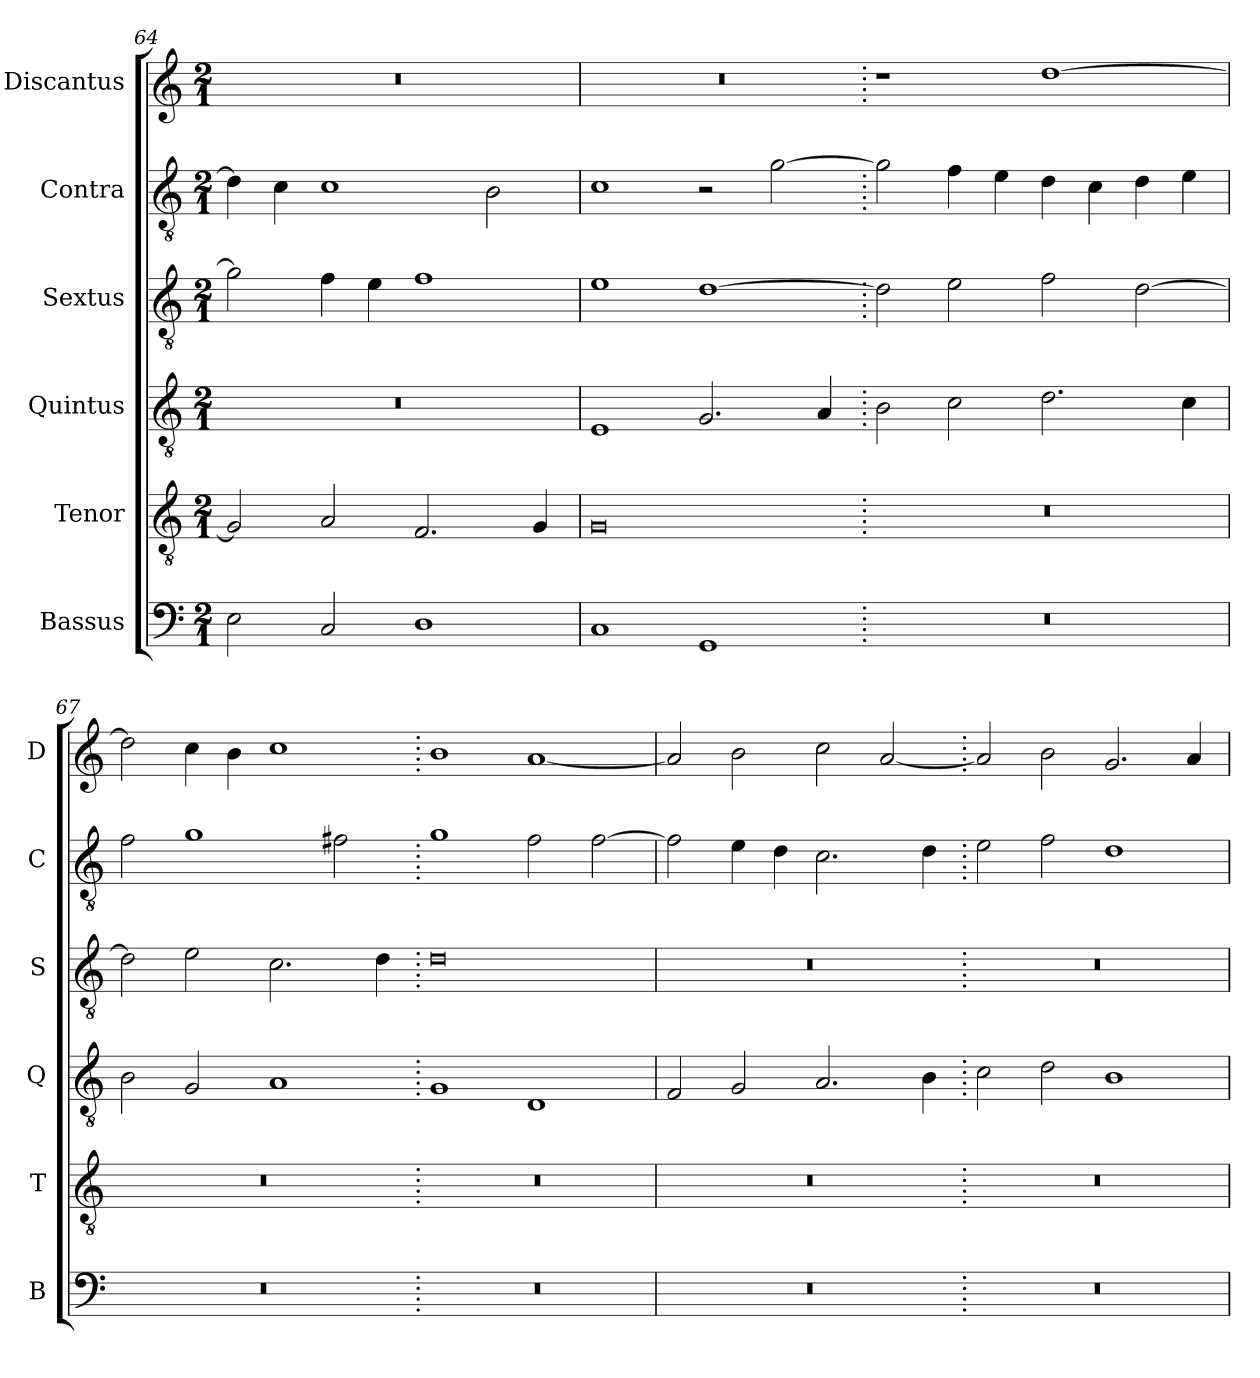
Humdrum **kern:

**kern	**kern	**kern	**kern	**kern	**kern
*part6	*part5	*part4	*part3	*part2	*part1
*staff6	*staff5	*staff4	*staff3	*staff2	*staff1
*I"Bassus	*I"Tenor	*I"Quintus	*I"Sextus	*I"Contra	*I"Discantus
*I'B	*I'T	*I'Q	*I'S	*I'C	*I'D
*clefF4	*clefGv2	*clefGv2	*clefGv2	*clefGv2	*clefG2
*k[]	*k[]	*k[]	*k[]	*k[]	*k[]
*M2/1	*M2/1	*M2/1	*M2/1	*M2/1	*M2/1
=64	=64	=64	=64	=64	=64
2E\	2G/]	0r	2g\]	4d\]	0r
.	.	.	.	4c\	.
2C/	2A/	.	4f\	1c	.
.	.	.	4e\	.	.
1D	2.F/	.	1f	.	.
.	.	.	.	2B\	.
.	4G/	.	.	.	.
=65	=65	=65	=65	=65	=65
1C	0G	1E	1e	1c	0r
1GG	.	2.G/	[1d	2r	.
.	.	.	.	[2g\	.
.	.	4A/	.	.	.
=66.	=66.	=66.	=66.	=66.	=66.
0r	0r	2B\	2d\]	2g\]	1r
.	.	2c\	2e\	4f\	.
.	.	.	.	4e\	.
.	.	2.d\	2f\	4d\	[1dd
.	.	.	.	4c\	.
.	.	.	[2d\	4d\	.
.	.	4c\	.	4e\	.
=67	=67	=67	=67	=67	=67
0r	0r	2B\	2d\]	2f\	2dd\]
.	.	2G/	2e\	1g	4cc\
.	.	.	.	.	4b\
.	.	1A	2.c\	.	1cc
.	.	.	.	2f#X\	.
.	.	.	4d\	.	.
=68.	=68.	=68.	=68.	=68.	=68.
0r	0r	1G	0d	1g	1b
.	.	1D	.	2f\	[1a
.	.	.	.	[2f\	.
=69	=69	=69	=69	=69	=69
0r	0r	2F/	0r	2f\]	2a/]
.	.	2G/	.	4e\	2b\
.	.	.	.	4d\	.
.	.	2.A/	.	2.c\	2cc\
.	.	.	.	.	[2a/
.	.	4B\	.	4d\	.
=70.	=70.	=70.	=70.	=70.	=70.
0r	0r	2c\	0r	2e\	2a/]
.	.	2d\	.	2f\	2b\
.	.	1B	.	1d	2.g/
.	.	.	.	.	4a/
=	=	=	=	=	=
*-	*-	*-	*-	*-	*-
